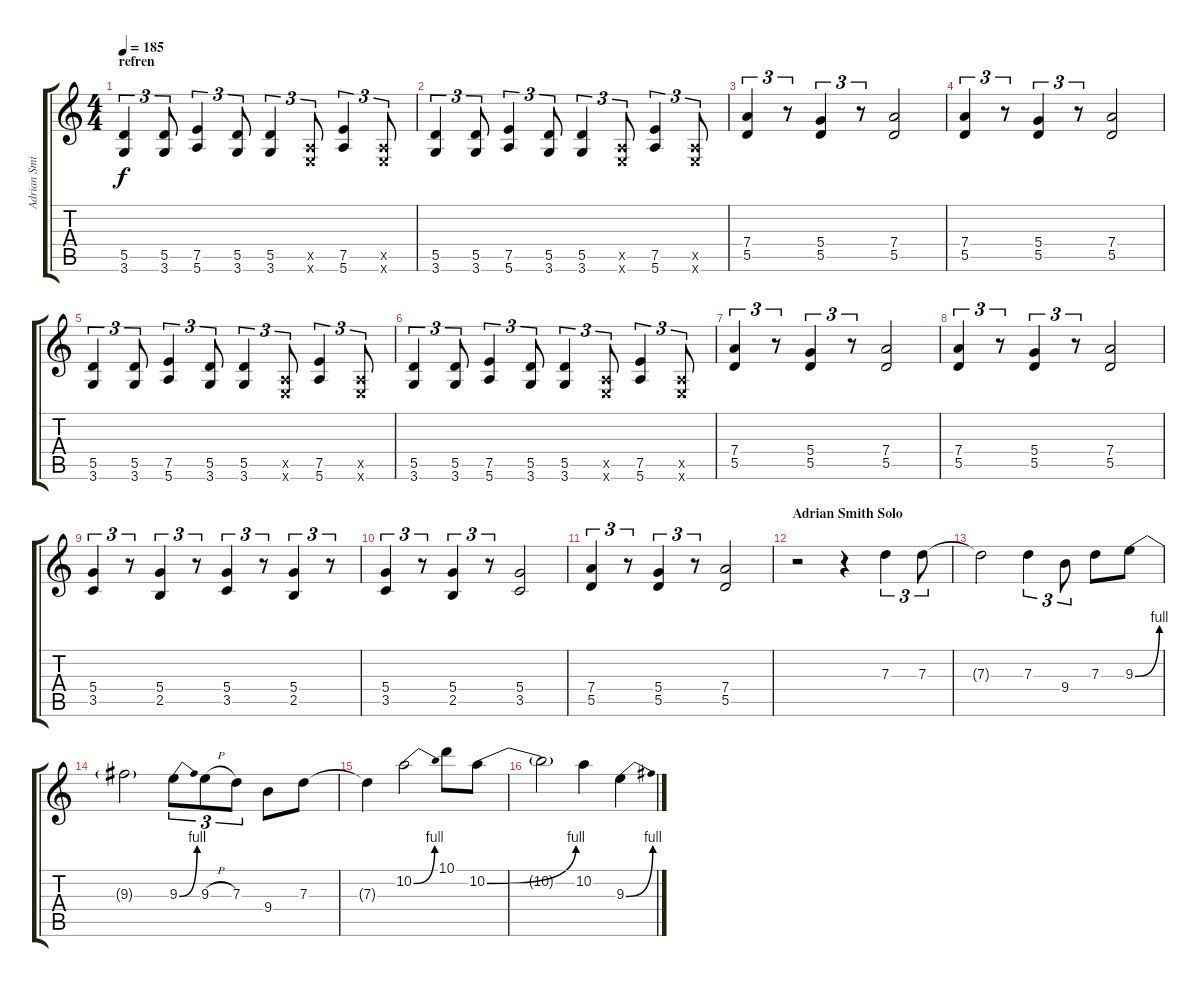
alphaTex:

\track ("Adrian Smith" "Adrian Smi") {instrument distortionguitar}
\staff {score tabs}
\tuning (E4 B3 G3 D3 A2 E2) {hide}
\ts (4 4)
\section ("" "refren")
\tempo 185
\clef g2
\ks c
(5.5 3.6).4{tu (3 2) dy f} (5.5 3.6).8{tu (3 2)} (7.5 5.6).4{tu (3 2)} (5.5 3.6).8{tu (3 2)} (5.5 3.6).4{tu (3 2)} (0.5{x} 0.6{x}).8{tu (3 2)} (7.5 5.6).4{tu (3 2)} (0.5{x} 0.6{x}).8{tu (3 2)} |
(5.5 3.6).4{tu (3 2)} (5.5 3.6).8{tu (3 2)} (7.5 5.6).4{tu (3 2)} (5.5 3.6).8{tu (3 2)} (5.5 3.6).4{tu (3 2)} (0.5{x} 0.6{x}).8{tu (3 2)} (7.5 5.6).4{tu (3 2)} (0.5{x} 0.6{x}).8{tu (3 2)} |
(7.4 5.5).4{tu (3 2)} r.8{tu (3 2)} (5.4 5.5).4{tu (3 2)} r.8{tu (3 2)} (7.4 5.5).2 |
(7.4 5.5).4{tu (3 2)} r.8{tu (3 2)} (5.4 5.5).4{tu (3 2)} r.8{tu (3 2)} (7.4 5.5).2 |
(5.5 3.6).4{tu (3 2)} (5.5 3.6).8{tu (3 2)} (7.5 5.6).4{tu (3 2)} (5.5 3.6).8{tu (3 2)} (5.5 3.6).4{tu (3 2)} (0.5{x} 0.6{x}).8{tu (3 2)} (7.5 5.6).4{tu (3 2)} (0.5{x} 0.6{x}).8{tu (3 2)} |
(5.5 3.6).4{tu (3 2)} (5.5 3.6).8{tu (3 2)} (7.5 5.6).4{tu (3 2)} (5.5 3.6).8{tu (3 2)} (5.5 3.6).4{tu (3 2)} (0.5{x} 0.6{x}).8{tu (3 2)} (7.5 5.6).4{tu (3 2)} (0.5{x} 0.6{x}).8{tu (3 2)} |
(7.4 5.5).4{tu (3 2)} r.8{tu (3 2)} (5.4 5.5).4{tu (3 2)} r.8{tu (3 2)} (7.4 5.5).2 |
(7.4 5.5).4{tu (3 2)} r.8{tu (3 2)} (5.4 5.5).4{tu (3 2)} r.8{tu (3 2)} (7.4 5.5).2 |
(5.4 3.5).4{tu (3 2)} r.8{tu (3 2)} (5.4 2.5).4{tu (3 2)} r.8{tu (3 2)} (5.4 3.5).4{tu (3 2)} r.8{tu (3 2)} (5.4 2.5).4{tu (3 2)} r.8{tu (3 2)} |
(5.4 3.5).4{tu (3 2)} r.8{tu (3 2)} (5.4 2.5).4{tu (3 2)} r.8{tu (3 2)} (5.4 3.5).2 |
(7.4 5.5).4{tu (3 2)} r.8{tu (3 2)} (5.4 5.5).4{tu (3 2)} r.8{tu (3 2)} (7.4 5.5).2 |
\section ("" "Adrian Smith Solo")
r.2{volume 16} r.4 7.3.4{tu (3 2)} 7.3.8{tu (3 2)} |
7.3{t}.2 7.3.4{tu (3 2)} 9.4.8{tu (3 2)} 7.3.8 9.3{be (bend 0 0 60 4)}.8 |
9.3{t}.2 9.3{be (bend 0 0 60 4)}.8{tu (3 2)} 9.3{h}.8{tu (3 2)} 7.3.8{tu (3 2)} 9.4.8 7.3.8 |
7.3{t}.4 10.2{be (bend 0 0 60 4)}.2 10.1.8 10.2{be (bend 0 0 60 4)}.8 |
10.2{t}.2 10.2.4 9.3{be (bend 0 0 60 4)}.4
